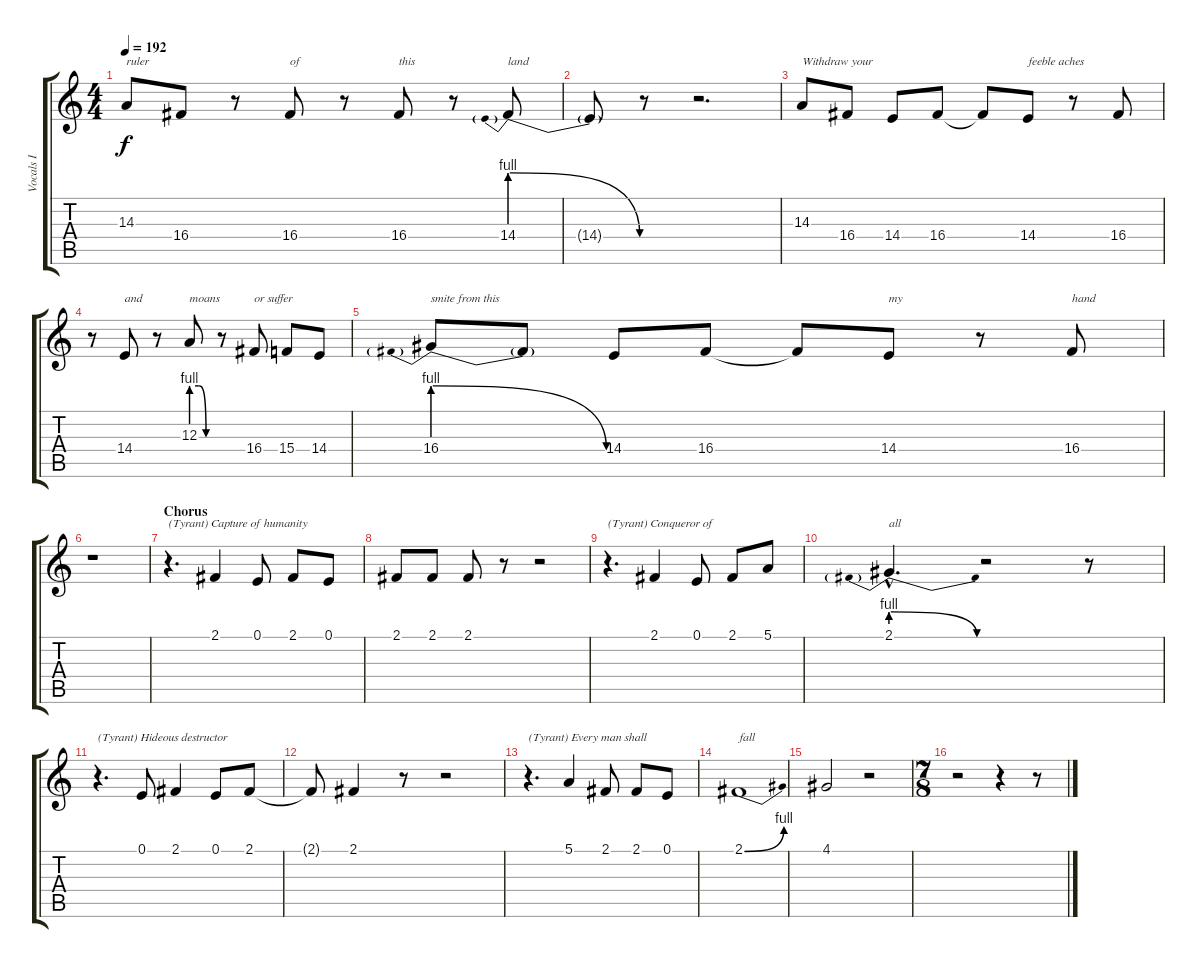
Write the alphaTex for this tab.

\track ("Vocals I" "Vocals I") {instrument lead8bassandlead}
\staff {score tabs}
\tuning (E4 B3 G3 D3 A2 E2) {hide}
\ts (4 4)
\tempo 192
\clef g2
\ks c
14.3.8{txt "ruler" dy f} 16.4.8 r.8 16.4.8{txt "of"} r.8 16.4.8{txt "this"} r.8 14.4{be (prebendrelease 0 4 60 0)}.8{txt "land"} |
14.4{t}.8 r.8 r.2{d} |
14.3.8{txt "Withdraw your"} 16.4.8 14.4.8 16.4.8 16.4{t}.8 14.4.8{txt "feeble aches"} r.8 16.4.8 |
r.8 14.4.8{txt "and"} r.8 12.3{be (custom 0 4 20 4 40 0 60 0)}.8{txt "moans"} r.8 16.4.8{txt "or suffer "} 15.4.8 14.4.8 |
16.4{be (prebendrelease 0 4 60 0)}.8{txt "smite from this"} 16.4{t}.8 14.4.8 16.4.8 16.4{t}.8 14.4.8{txt "my"} r.8 16.4.8{txt "hand"} |
r.1 |
\section ("" "Chorus")
r.4{d txt "(Tyrant) Capture of humanity"} 2.1.4 0.1.8 2.1.8 0.1.8 |
2.1.8 2.1.8 2.1.8 r.8 r.2 |
r.4{d txt "(Tyrant) Conqueror of"} 2.1.4 0.1.8 2.1.8 5.1.8 |
2.1{be (prebendrelease 0 4 60 0) hac}.4{d txt "all"} r.2 r.8 |
r.4{d txt "(Tyrant) Hideous destructor"} 0.1.8 2.1.4 0.1.8 2.1.8 |
2.1{t}.8 2.1.4 r.8 r.2 |
r.4{d txt "(Tyrant) Every man shall"} 5.1.4 2.1.8 2.1.8 0.1.8 |
2.1{be (bend 0 0 60 4)}.1{txt "fall"} |
4.1.2 r.2 |
\ts (7 8)
r.2 r.4 r.8
